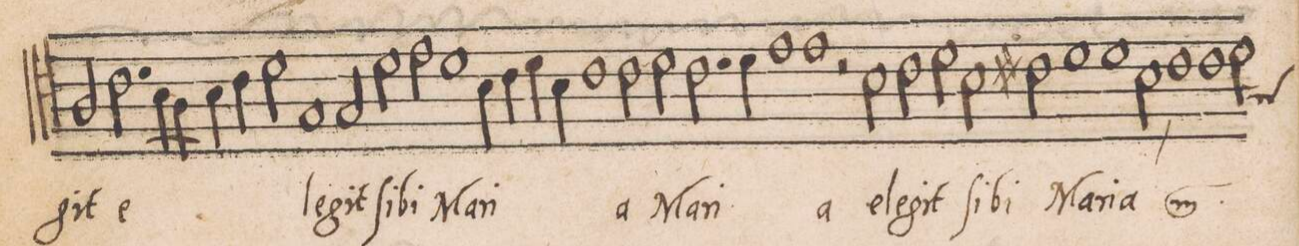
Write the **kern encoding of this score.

**kern	**text
*I"ALTVS	*
*clefC4	*
*k[]	*
*met(C|)	*
*M2/1	*
2A/	-git
2.c\	e-
=10	=10
8B\L	.
8A\J	.
4B\	.
4c\	.
2d\	.
1G	-le-
=11	=11
2G/	-git
2d\	ſi-
2e\	-bi
=12	=12
1d	Ma-
4B\	-ri-
4c\	.
4d\	.
4B\	.
=13	=13
1c	.
2c\	-a
2d\	Ma-
=14	=14
2.c\	-ri-
4d\	.
1e	.
=15	=15
1e	-a
2r	.
2B\	e-
=16	=16
2c\	-le-
2d\	-git-
2B\	-ſi-
2c#X\	-bi
=17	=17
1d	Ma-
1d	-ri-
=18	=18
2B,\	-a
*	*ij
1c	e-
1c	-le-
=19	=19
*custos:G	*
2d\	.
*-	*-
